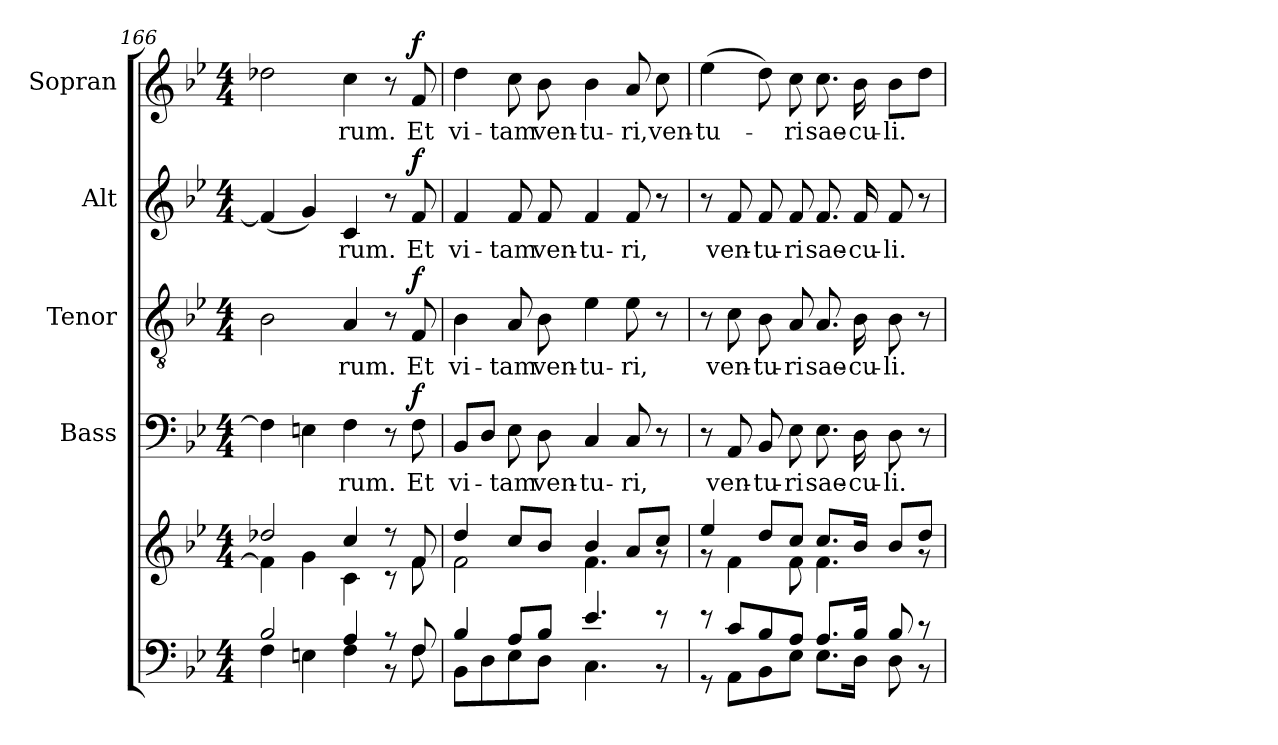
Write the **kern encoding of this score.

**kern	**kern	**kern	**text	**dynam	**kern	**text	**dynam	**kern	**text	**dynam	**kern	**text	**dynam
*part5	*part5	*part4	*part4	*part4	*part3	*part3	*part3	*part2	*part2	*part2	*part1	*part1	*part1
*staff6	*staff5	*staff4	*staff4	*staff4	*staff3	*staff3	*staff3	*staff2	*staff2	*staff2	*staff1	*staff1	*staff1
*	*	*I"Bass	*	*	*I"Tenor	*	*	*I"Alt	*	*	*I"Sopran	*	*
*	*	*I'B.	*	*	*I'T.	*	*	*I'A.	*	*	*I'S.	*	*
*clefF4	*clefG2	*clefF4	*	*	*clefGv2	*	*	*clefG2	*	*	*clefG2	*	*
*k[b-e-]	*k[b-e-]	*k[b-e-]	*	*	*k[b-e-]	*	*	*k[b-e-]	*	*	*k[b-e-]	*	*
*B-:	*B-:	*B-:	*	*	*B-:	*	*	*B-:	*	*	*B-:	*	*
*M4/4	*M4/4	*M4/4	*	*	*M4/4	*	*	*M4/4	*	*	*M4/4	*	*
=166	=166	=166	=166	=166	=166	=166	=166	=166	=166	=166	=166	=166	=166
*^	*^	*	*	*	*	*	*	*	*	*	*	*	*
2B-/	4F\	2dd-X/	4f\]	4F\]	.	.	2B-\	.	.	(<4f/]	.	.	2dd-X\	.	.
.	4En\	.	4g\	4En\	.	.	.	.	.	4g/)	.	.	.	.	.
!	!	!	!	!	!LO:LY:b	!	!	!LO:LY:b	!	!	!LO:LY:b	!	!	!LO:LY:b	!
4A/	4F\	4cc/	4c\	4F\	-rum.	.	4A/	-rum.	.	4c/	-rum.	.	4cc\	-rum.	.
8r	8r	8r	8r	8r	.	.	8r	.	.	8r	.	.	8r	.	.
!	!	!	!	!	!LO:LY:b	!LO:DY:a	!	!LO:LY:b	!LO:DY:a	!	!LO:LY:b	!LO:DY:a	!	!LO:LY:b	!LO:DY:a
8F/	8F\	8f/	8f\	8F\	Et	f	8F/	Et	f	8f/	Et	f	8f/	Et	f
=167	=167	=167	=167	=167	=167	=167	=167	=167	=167	=167	=167	=167	=167	=167	=167
!	!	!	!	!	!LO:LY:b	!	!	!LO:LY:b	!	!	!LO:LY:b	!	!	!LO:LY:b	!
4B-/	8BB-\L	4dd/	2f\	8BB-/L	vi-	.	4B-\	vi-	.	4f/	vi-	.	4dd\	vi-	.
.	8D\	.	.	8D/J	.	.	.	.	.	.	.	.	.	.	.
!	!	!	!	!	!LO:LY:b	!	!	!LO:LY:b	!	!	!LO:LY:b	!	!	!LO:LY:b	!
8A/L	8E-\	8cc/L	.	8E-\	-tam	.	8A/	-tam	.	8f/	-tam	.	8cc\	-tam	.
!	!	!	!	!	!LO:LY:b	!	!	!LO:LY:b	!	!	!LO:LY:b	!	!	!LO:LY:b	!
8B-/J	8D\J	8b-/J	.	8D\	ven-	.	8B-\	ven-	.	8f/	ven-	.	8b-\	ven-	.
!	!	!	!	!	!LO:LY:b	!	!	!LO:LY:b	!	!	!LO:LY:b	!	!	!LO:LY:b	!
4.e-/	4.C\	4b-/	4.f\	4C/	-tu-	.	4e-\	-tu-	.	4f/	-tu-	.	4b-\	-tu-	.
!	!	!	!	!	!LO:LY:b	!	!	!LO:LY:b	!	!	!LO:LY:b	!	!	!LO:LY:b	!
.	.	8a/L	.	8C/	-ri,	.	8e-\	-ri,	.	8f/	-ri,	.	8a/	-ri,	.
!	!	!	!	!	!	!	!	!	!	!	!	!	!	!LO:LY:b	!
8r	8r	8cc/J	8rf	8r	.	.	8r	.	.	8r	.	.	8cc\	ven-	.
=168	=168	=168	=168	=168	=168	=168	=168	=168	=168	=168	=168	=168	=168	=168	=168
!	!	!	!	!	!	!	!	!	!	!	!	!	!	!LO:LY:b	!
8r	8r	4ee-/	8rf	8r	.	.	8r	.	.	8r	.	.	(>4ee-\	-tu-	.
!	!	!	!	!	!LO:LY:b	!	!	!LO:LY:b	!	!	!LO:LY:b	!	!	!	!
8c/L	8AA\L	.	4f\	8AA/	ven-	.	8c\	ven-	.	8f/	ven-	.	.	.	.
!	!	!	!	!	!LO:LY:b	!	!	!LO:LY:b	!	!	!LO:LY:b	!	!	!	!
8B-/	8BB-\	8dd/L	.	8BB-/	-tu-	.	8B-\	-tu-	.	8f/	-tu-	.	8dd\)	.	.
!	!	!	!	!	!LO:LY:b	!	!	!LO:LY:b	!	!	!LO:LY:b	!	!	!LO:LY:b	!
8A/J	8E-\J	8cc/J	8f\	8E-\	-ri	.	8A/	-ri	.	8f/	-ri	.	8cc\	-ri	.
!	!	!	!	!	!LO:LY:b	!	!	!LO:LY:b	!	!	!LO:LY:b	!	!	!LO:LY:b	!
8.A/L	8.E-\L	8.cc/L	4.f\	8.E-\	sae-	.	8.A/	sae-	.	8.f/	sae-	.	8.cc\	sae-	.
!	!	!	!	!	!LO:LY:b	!	!	!LO:LY:b	!	!	!LO:LY:b	!	!	!LO:LY:b	!
16B-/Jk	16D\Jk	16b-/Jk	.	16D\	-cu-	.	16B-\	-cu-	.	16f/	-cu-	.	16b-\	-cu-	.
!	!	!	!	!	!LO:LY:b	!	!	!LO:LY:b	!	!	!LO:LY:b	!	!	!LO:LY:b	!
8B-/	8D\	8b-/L	.	8D\	-li.	.	8B-\	-li.	.	8f/	-li.	.	8b-\L	-li.	.
8r	8r	8dd/J	8rf	8r	.	.	8r	.	.	8r	.	.	8dd\J	.	.
*v	*v	*	*	*	*	*	*	*	*	*	*	*	*	*	*
*	*v	*v	*	*	*	*	*	*	*	*	*	*	*	*
=	=	=	=	=	=	=	=	=	=	=	=	=	=
*-	*-	*-	*-	*-	*-	*-	*-	*-	*-	*-	*-	*-	*-
